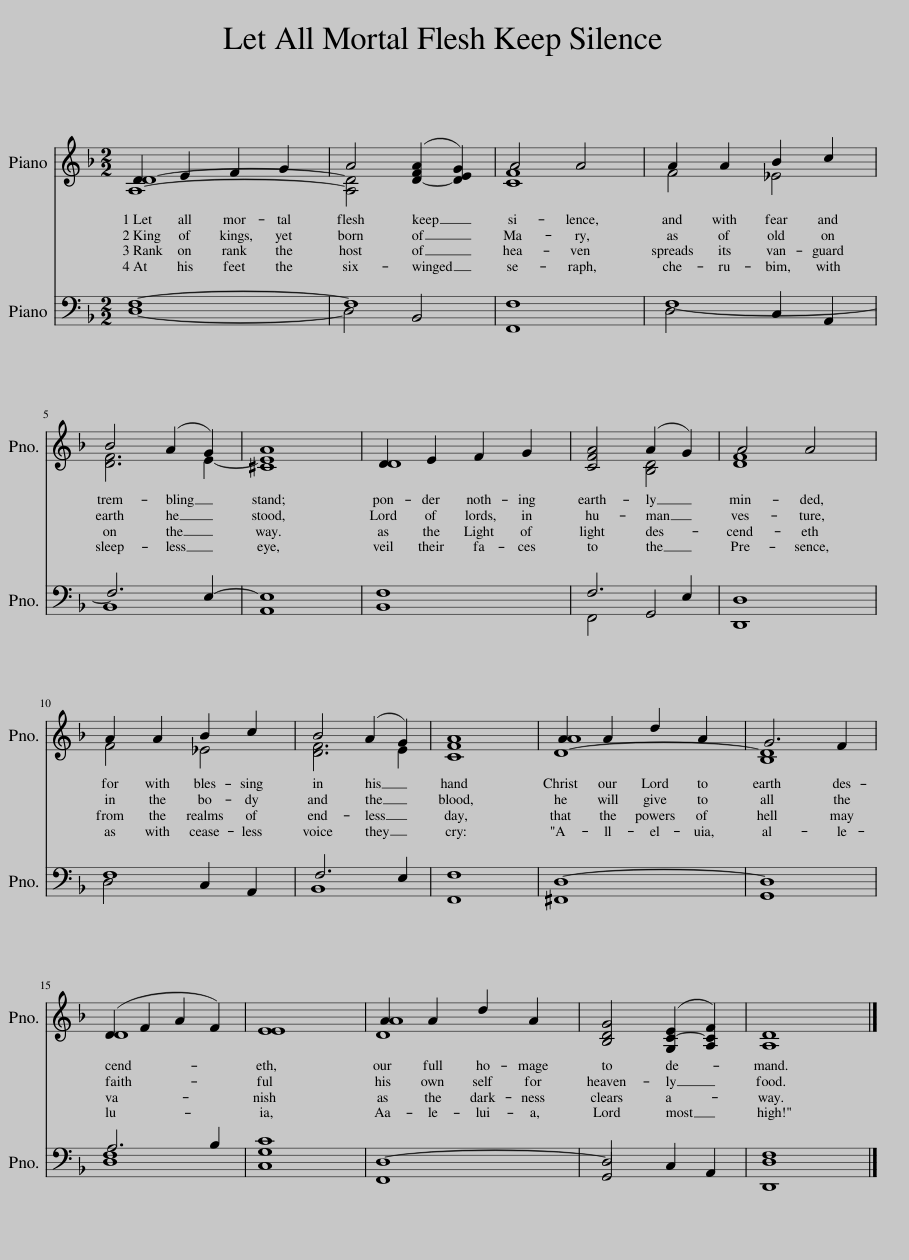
X:1
%%score ( 1 2 ) ( 3 4 )
L:1/8
M:2/2
I:linebreak $
K:F
V:1 treble
V:2 treble
V:3 bass
V:4 bass
V:1
 D2 E2 F2 G2 | A4 ([D-FA]2 [DEG]2) | A4 A4 | A2 A2 B2 c2 |$ B4 (A2 G2) | %5
 A8 | D2 E2 F2 G2 | [CFA]4 (A2 G2) | A4 A4 |$ A2 A2 B2 c2 | %10
 B4 (A2 G2) | [CFA]8 | A2 A2 d2 A2 | G6 F2 |$ (D2 F2 A2 F2) | %15
 [EE]8 | A2 A2 d2 A2 | [B,DG]4 ([G,C-E]2 [A,CF]2) | [A,D]8 |] %19
V:2
 [A,D]8- | [A,D]4 x4 | [CF]8 | F4 _E4 |$ [DF]6 E2- | %5
 [^CE]8 | D8 | x4 [B,D]4 | [DF]8 |$ F4 _E4 | %10
 [DF]6 E2 | x8 | [D-A]8 | [B,D]8 |$ D8 | %15
 x8 | [DA]8 | x8 | x8 |] %19
V:3
 F,8- | F,8 | [F,,F,]8 | F,8- |$ F,6 E,2- | %5
 [A,,E,]8 | [B,,F,]8 | F,6 E,2 | [D,,D,]8 |$ F,8 | %10
 F,6 E,2 | [F,,F,]8 | D,8- | D,8 |$ A,6 B,2 | %15
 [C,G,C]8 | D,8- | D,4 C,2 A,,2 | [D,,D,F,]8 |] %19
V:4
 D,8- | D,4 B,,4 | x8 | D,4 C,2 A,,2 |$ B,,8 | %5
 x8 | x8 | F,,4 G,,4 | x8 |$ D,4 C,2 A,,2 | %10
 B,,8 | x8 | ^F,,8 | G,,8 |$ [D,F,]8 | %15
 x8 | F,,8 | G,,4 x4 | x8 |] %19
